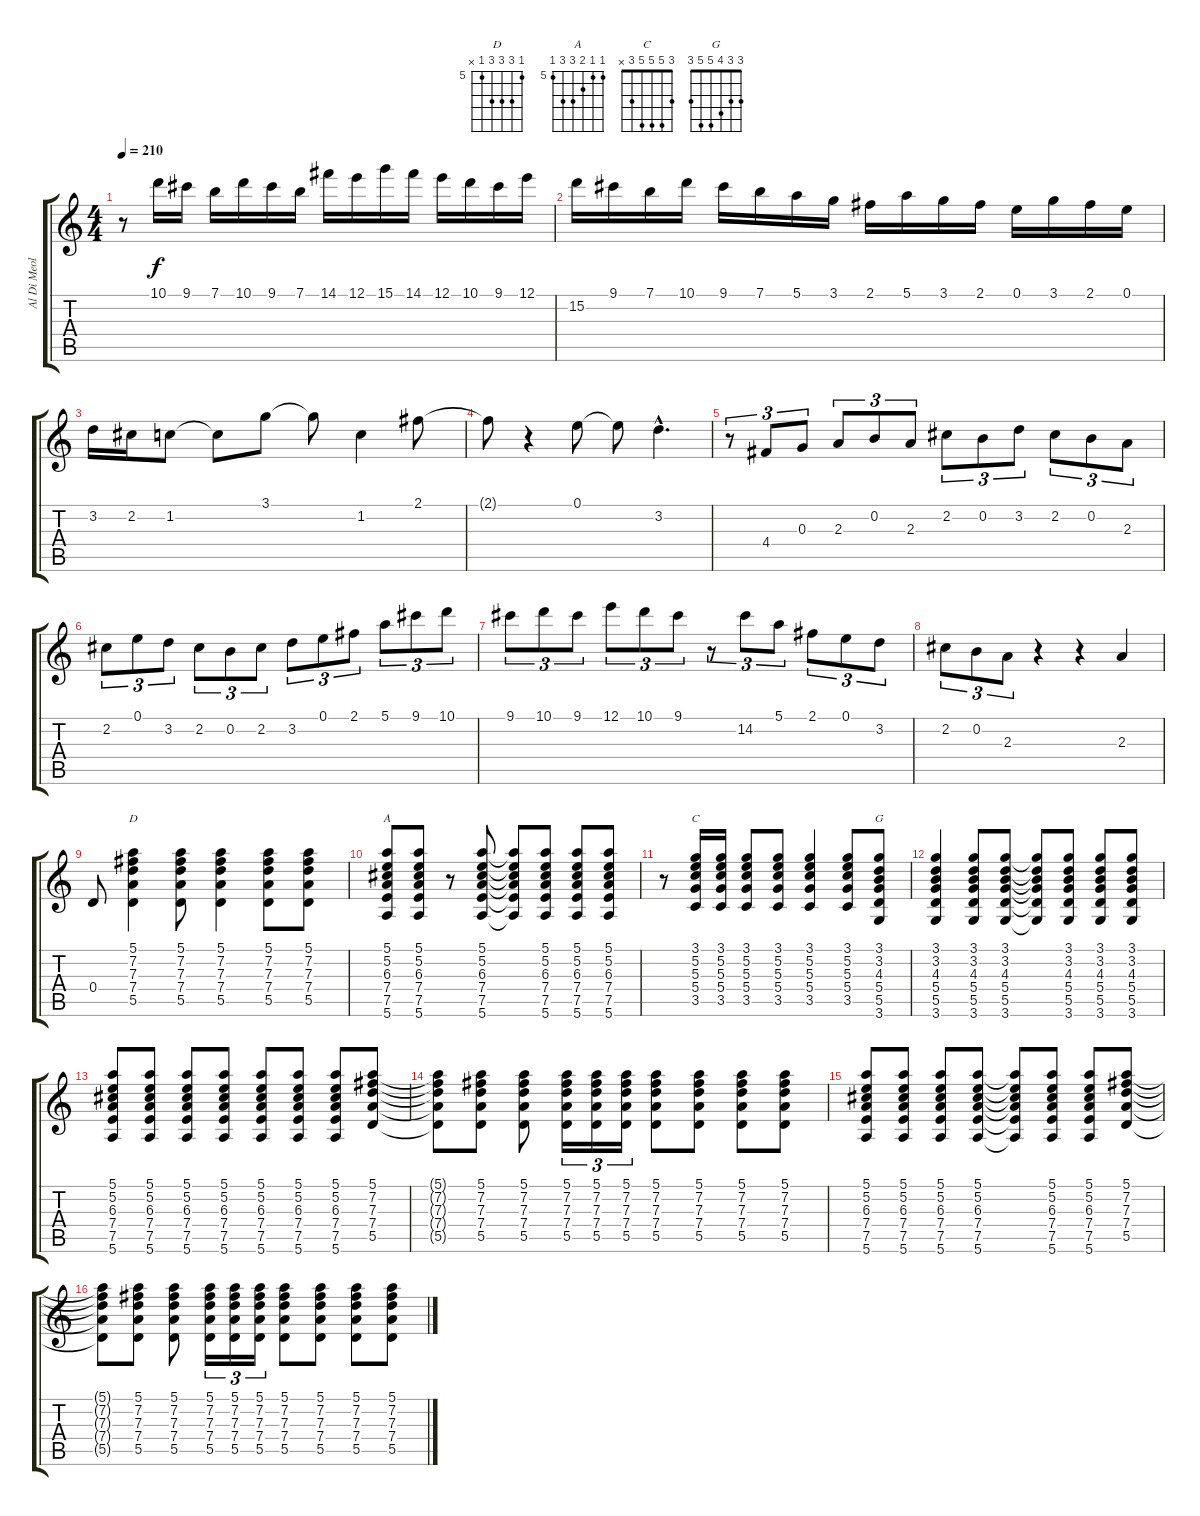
\track ("Al Di Meola" "Al Di Meol") {instrument acousticguitarnylon}
\staff {score tabs}
\tuning (E4 B3 G3 D3 A2 E2) {hide}
\chord ("D" 5 7 7 7 5 x) {firstfret 5}
\chord ("A" 5 5 6 7 7 5) {firstfret 5}
\chord ("C" 3 5 5 5 3 x)
\chord ("G" 3 3 4 5 5 3)
\ts (4 4)
\tempo 210
\clef g2
\ks c
r.8{dy f} 10.1.16 9.1.16 7.1.16 10.1.16 9.1.16 7.1.16 14.1.16 12.1.16 15.1.16 14.1.16 12.1.16 10.1.16 9.1.16 12.1.16 |
15.2.16 9.1.16 7.1.16 10.1.16 9.1.16 7.1.16 5.1.16 3.1.16 2.1.16 5.1.16 3.1.16 2.1.16 0.1.16 3.1.16 2.1.16 0.1.16 |
3.2.16 2.2.16 1.2.8 1.2{t}.8 3.1.8 3.1{t}.8 1.2.4 2.1.8 |
2.1{t}.8 r.4 0.1.8 0.1{t}.8 3.2{hac}.4{d} |
r.8{tu (3 2)} 4.4.8{tu (3 2)} 0.3.8{tu (3 2)} 2.3.8{tu (3 2)} 0.2.8{tu (3 2)} 2.3.8{tu (3 2)} 2.2.8{tu (3 2)} 0.2.8{tu (3 2)} 3.2.8{tu (3 2)} 2.2.8{tu (3 2)} 0.2.8{tu (3 2)} 2.3.8{tu (3 2)} |
2.2.8{tu (3 2)} 0.1.8{tu (3 2)} 3.2.8{tu (3 2)} 2.2.8{tu (3 2)} 0.2.8{tu (3 2)} 2.2.8{tu (3 2)} 3.2.8{tu (3 2)} 0.1.8{tu (3 2)} 2.1.8{tu (3 2)} 5.1.8{tu (3 2)} 9.1.8{tu (3 2)} 10.1.8{tu (3 2)} |
9.1.8{tu (3 2)} 10.1.8{tu (3 2)} 9.1.8{tu (3 2)} 12.1.8{tu (3 2)} 10.1.8{tu (3 2)} 9.1.8{tu (3 2)} r.8{tu (3 2)} 14.2.8{tu (3 2)} 5.1.8{tu (3 2)} 2.1.8{tu (3 2)} 0.1.8{tu (3 2)} 3.2.8{tu (3 2)} |
2.2.8{tu (3 2)} 0.2.8{tu (3 2)} 2.3.8{tu (3 2)} r.4 r.4 2.3.4 |
0.4.8 (5.1 7.2 7.3 7.4 5.5).4{ch "D"} (5.1 7.2 7.3 7.4 5.5).8 (5.1 7.2 7.3 7.4 5.5).4 (5.1 7.2 7.3 7.4 5.5).8 (5.1 7.2 7.3 7.4 5.5).8 |
(5.1 5.2 6.3 7.4 7.5 5.6).8{ch "A"} (5.1 5.2 6.3 7.4 7.5 5.6).8 r.8 (5.1 5.2 6.3 7.4 7.5 5.6).8 (5.1{t} 5.2{t} 6.3{t} 7.4{t} 7.5{t} 5.6{t}).8 (5.1 5.2 6.3 7.4 7.5 5.6).8 (5.1 5.2 6.3 7.4 7.5 5.6).8 (5.1 5.2 6.3 7.4 7.5 5.6).8 |
r.8 (3.1 5.2 5.3 5.4 3.5).16{ch "C"} (3.1 5.2 5.3 5.4 3.5).16 (3.1 5.2 5.3 5.4 3.5).8 (3.1 5.2 5.3 5.4 3.5).8 (3.1 5.2 5.3 5.4 3.5).4 (3.1 5.2 5.3 5.4 3.5).8 (3.1 3.2 4.3 5.4 5.5 3.6).8{ch "G"} |
(3.1 3.2 4.3 5.4 5.5 3.6).4 (3.1 3.2 4.3 5.4 5.5 3.6).8 (3.1 3.2 4.3 5.4 5.5 3.6).8 (3.1{t} 3.2{t} 4.3{t} 5.4{t} 5.5{t} 3.6{t}).8 (3.1 3.2 4.3 5.4 5.5 3.6).8 (3.1 3.2 4.3 5.4 5.5 3.6).8 (3.1 3.2 4.3 5.4 5.5 3.6).8 |
(5.1 5.2 6.3 7.4 7.5 5.6).8 (5.1 5.2 6.3 7.4 7.5 5.6).8 (5.1 5.2 6.3 7.4 7.5 5.6).8 (5.1 5.2 6.3 7.4 7.5 5.6).8 (5.1 5.2 6.3 7.4 7.5 5.6).8 (5.1 5.2 6.3 7.4 7.5 5.6).8 (5.1 5.2 6.3 7.4 7.5 5.6).8 (5.1 7.2 7.3 7.4 5.5).8 |
(5.1{t} 7.2{t} 7.3{t} 7.4{t} 5.5{t}).8 (5.1 7.2 7.3 7.4 5.5).8 (5.1 7.2 7.3 7.4 5.5).8 (5.1 7.2 7.3 7.4 5.5).16{tu (3 2)} (5.1 7.2 7.3 7.4 5.5).16{tu (3 2)} (5.1 7.2 7.3 7.4 5.5).16{tu (3 2)} (5.1 7.2 7.3 7.4 5.5).8 (5.1 7.2 7.3 7.4 5.5).8 (5.1 7.2 7.3 7.4 5.5).8 (5.1 7.2 7.3 7.4 5.5).8 |
(5.1 5.2 6.3 7.4 7.5 5.6).8 (5.1 5.2 6.3 7.4 7.5 5.6).8 (5.1 5.2 6.3 7.4 7.5 5.6).8 (5.1 5.2 6.3 7.4 7.5 5.6).8 (5.1{t} 5.2{t} 6.3{t} 7.4{t} 7.5{t} 5.6{t}).8 (5.1 5.2 6.3 7.4 7.5 5.6).8 (5.1 5.2 6.3 7.4 7.5 5.6).8 (5.1 7.2 7.3 7.4 5.5).8 |
(5.1{t} 7.2{t} 7.3{t} 7.4{t} 5.5{t}).8 (5.1 7.2 7.3 7.4 5.5).8 (5.1 7.2 7.3 7.4 5.5).8 (5.1 7.2 7.3 7.4 5.5).16{tu (3 2)} (5.1 7.2 7.3 7.4 5.5).16{tu (3 2)} (5.1 7.2 7.3 7.4 5.5).16{tu (3 2)} (5.1 7.2 7.3 7.4 5.5).8 (5.1 7.2 7.3 7.4 5.5).8 (5.1 7.2 7.3 7.4 5.5).8 (5.1 7.2 7.3 7.4 5.5).8
